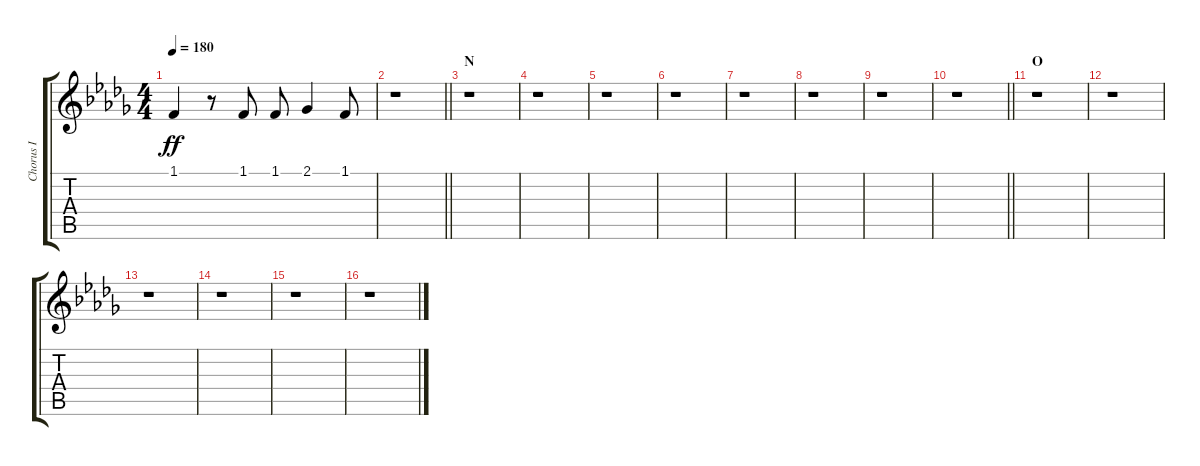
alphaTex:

\track ("Chorus I" "Chorus I") {instrument voiceoohs}
\staff {score tabs}
\tuning (E4 B3 G3 D3 A2 E2) {hide}
\ts (4 4)
\tempo 180
\clef g2
\ks db
1.1.4{dy ff} r.8 1.1.8 1.1.8 2.1.4 1.1.8 |
\barLineRight lightlight
r.1 |
\section ("" "N")
r.1 |
r.1 |
r.1 |
r.1 |
r.1 |
r.1 |
r.1 |
\barLineRight lightlight
r.1 |
\section ("" "O")
r.1 |
r.1 |
r.1 |
r.1 |
r.1 |
r.1
